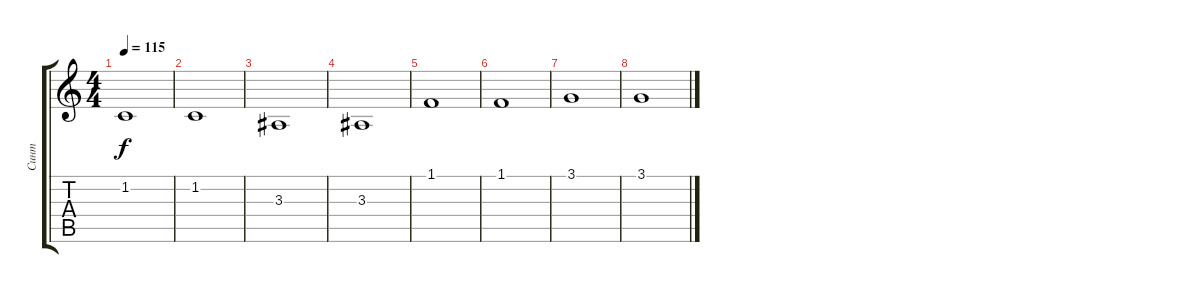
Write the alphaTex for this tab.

\track ("Синт" "Синт") {instrument synthstrings1}
\staff {score tabs}
\tuning (E4 B3 G3 D3 A2 E2) {hide}
\ts (4 4)
\tempo 115
\clef g2
\ks c
1.2.1{dy f} |
1.2.1 |
3.3.1 |
3.3.1 |
1.1.1 |
1.1.1 |
3.1.1 |
3.1.1
